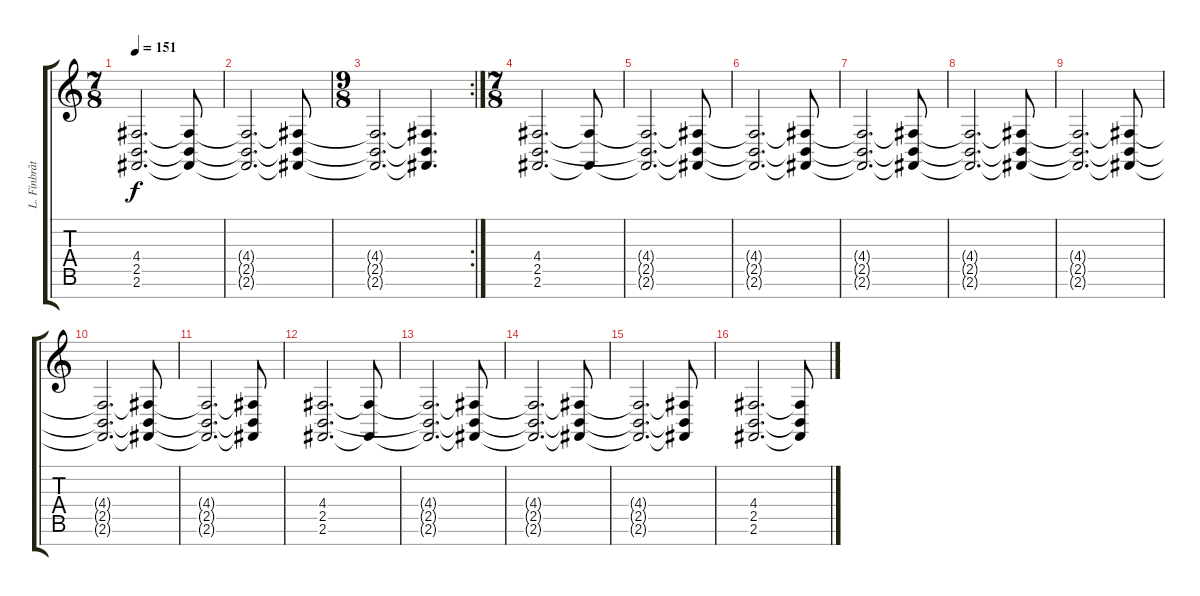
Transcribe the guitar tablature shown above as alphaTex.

\track ("L. Finbråten" "L. Finbråt") {instrument acousticgrandpiano}
\staff {score tabs}
\tuning (E4 B3 G3 D3 A2 E2 B1) {hide}
\ts (7 8)
\tempo 151
\clef g2
\ks c
(4.4{t} 2.5{t} 2.6{t}).2{d dy f} (4.4{t} 2.5{t} 2.6{t}).8 |
(4.4{t} 2.5{t} 2.6{t}).2{d} (4.4{t} 2.5{t} 2.6{t}).8 |
\rc 2
\ts (9 8)
(4.4{t} 2.5{t} 2.6{t}).2{d} (4.4{t} 2.5{t} 2.6{t}).4{d} |
\ts (7 8)
(4.4 2.5 2.6).2{d} (4.4{t} 2.6{t}).8 |
(4.4{t} 2.5{t} 2.6{t}).2{d} (4.4{t} 2.5{t} 2.6{t}).8 |
(4.4{t} 2.5{t} 2.6{t}).2{d} (4.4{t} 2.5{t} 2.6{t}).8 |
(4.4{t} 2.5{t} 2.6{t}).2{d} (4.4{t} 2.5{t} 2.6{t}).8 |
(4.4{t} 2.5{t} 2.6{t}).2{d} (4.4{t} 2.5{t} 2.6{t}).8 |
(4.4{t} 2.5{t} 2.6{t}).2{d} (4.4{t} 2.5{t} 2.6{t}).8 |
(4.4{t} 2.5{t} 2.6{t}).2{d} (4.4{t} 2.5{t} 2.6{t}).8 |
(4.4{t} 2.5{t} 2.6{t}).2{d} (4.4{t} 2.5{t} 2.6{t}).8 |
(4.4 2.5 2.6).2{d} (4.4{t} 2.6{t}).8 |
(4.4{t} 2.5{t} 2.6{t}).2{d} (4.4{t} 2.5{t} 2.6{t}).8 |
(4.4{t} 2.5{t} 2.6{t}).2{d} (4.4{t} 2.5{t} 2.6{t}).8 |
(4.4{t} 2.5{t} 2.6{t}).2{d} (4.4{t} 2.5{t} 2.6{t}).8 |
(4.4 2.5 2.6).2{d} (4.4{t} 2.5{t} 2.6{t}).8
